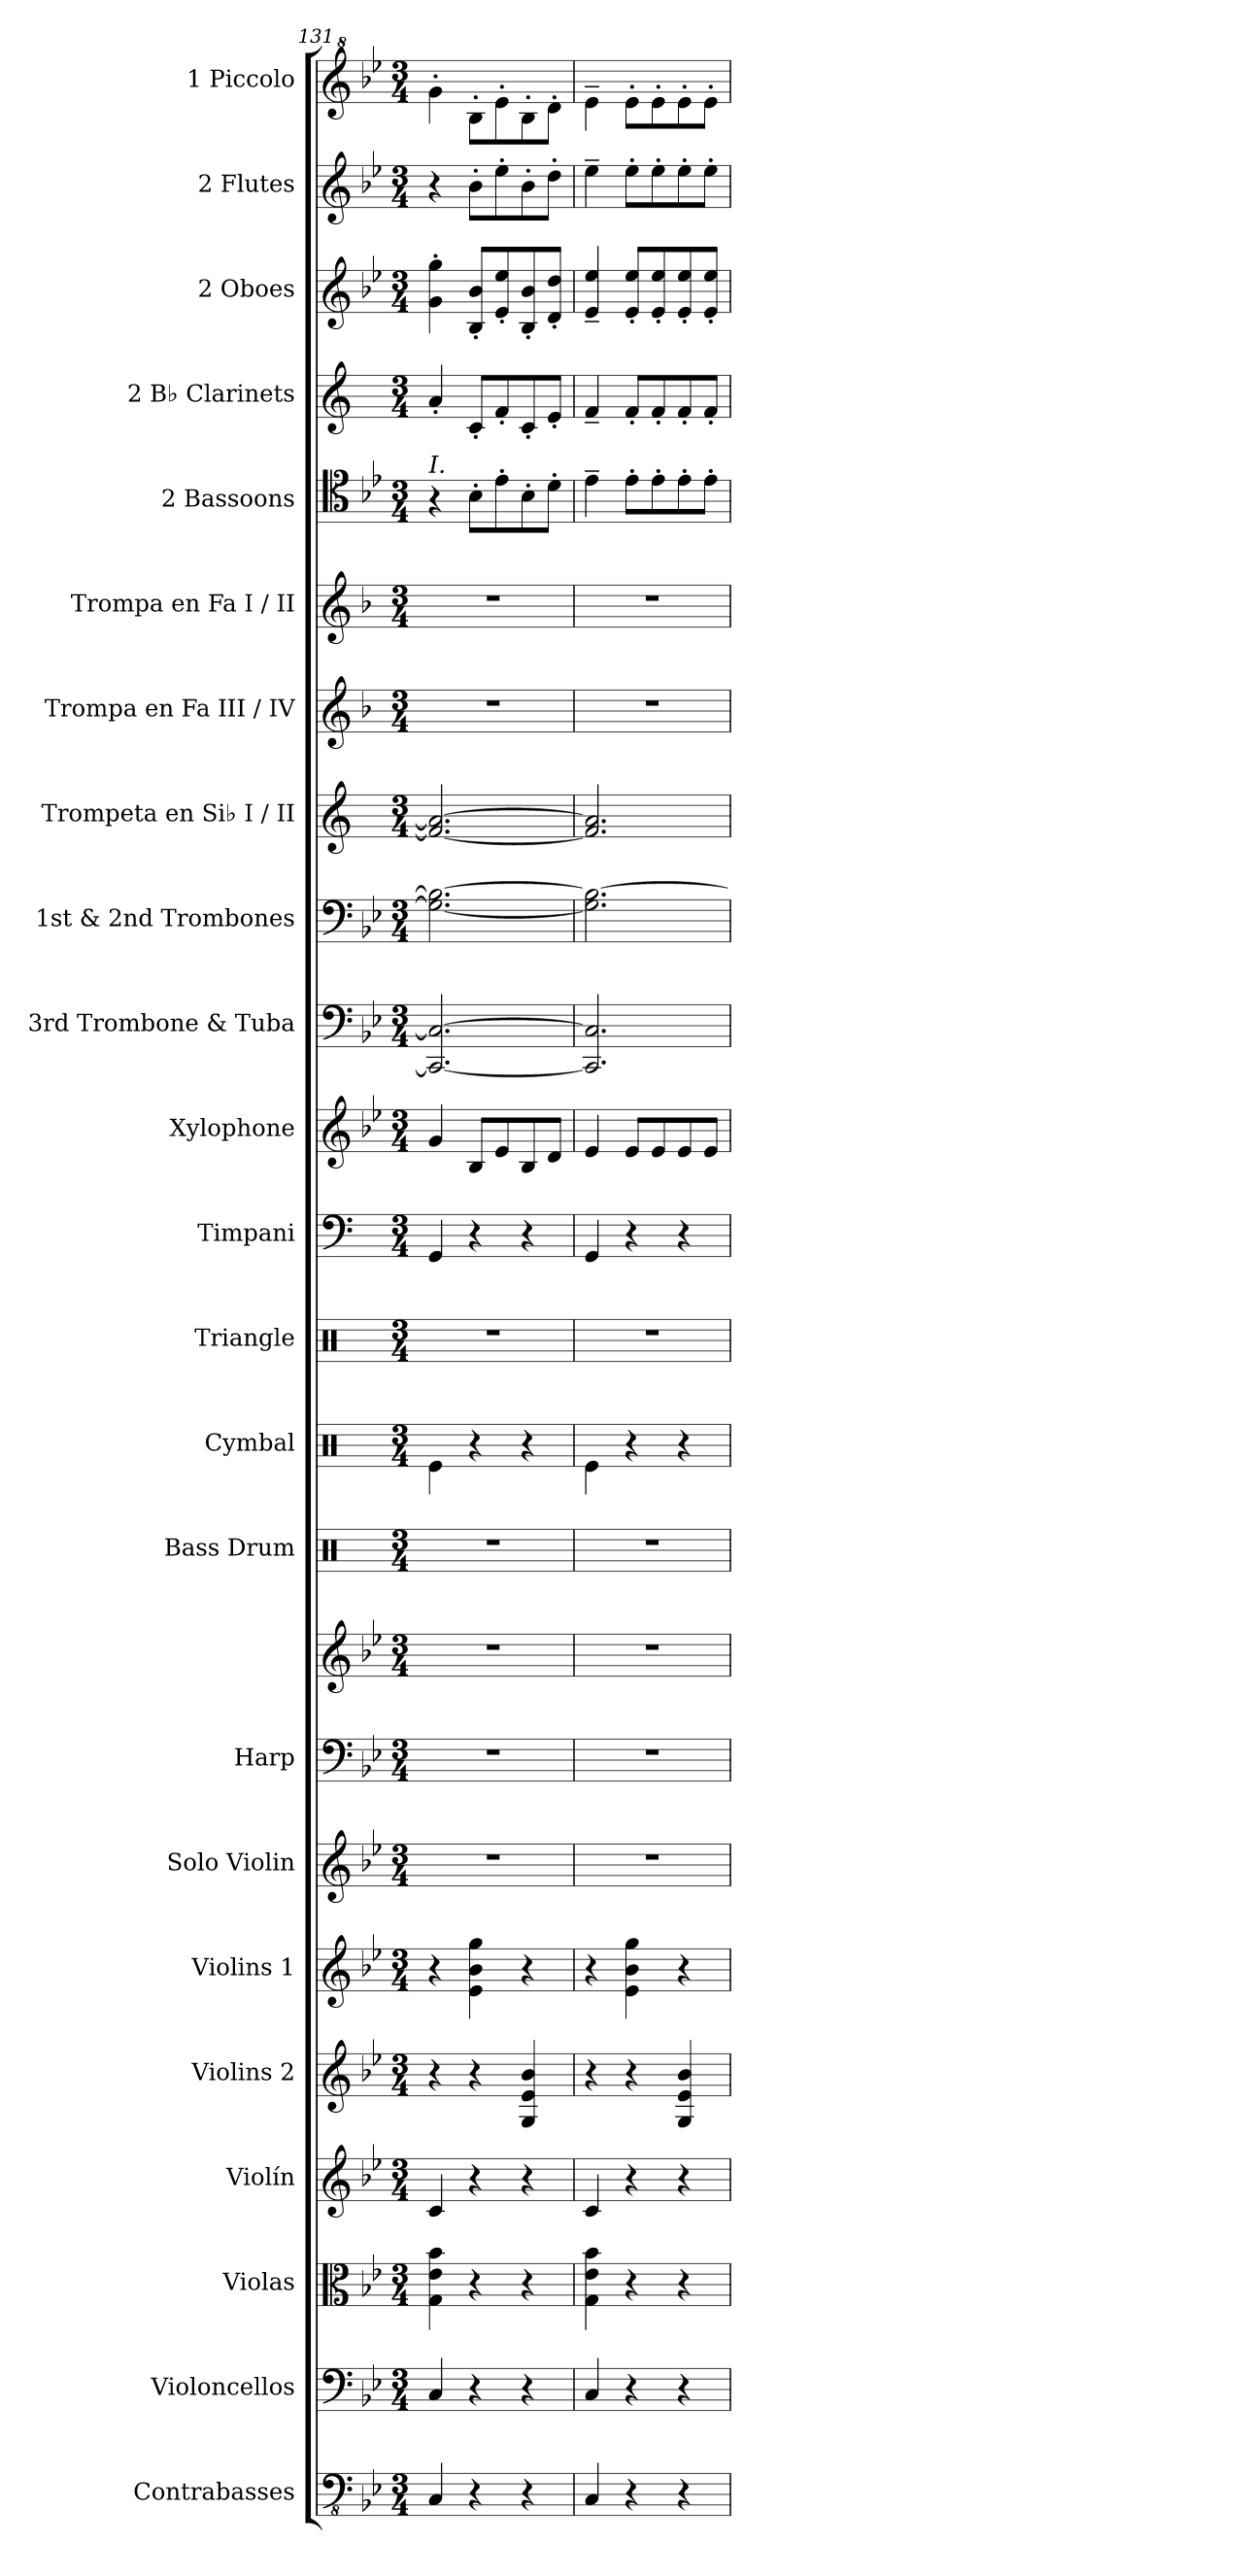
**kern	**kern	**kern	**kern	**kern	**kern	**kern	**kern	**kern	**kern	**kern	**kern	**kern	**kern	**kern	**kern	**kern	**kern	**kern	**kern	**kern	**kern	**kern	**kern
*part23	*part22	*part21	*part20	*part19	*part18	*part17	*part16	*part16	*part15	*part14	*part13	*part12	*part11	*part10	*part9	*part8	*part7	*part6	*part5	*part4	*part3	*part2	*part1
*staff24	*staff23	*staff22	*staff21	*staff20	*staff19	*staff18	*staff17	*staff16	*staff15	*staff14	*staff13	*staff12	*staff11	*staff10	*staff9	*staff8	*staff7	*staff6	*staff5	*staff4	*staff3	*staff2	*staff1
*I"Contrabasses	*I"Violoncellos	*I"Violas	*I"Violín	*I"Violins 2	*I"Violins 1	*I"Solo Violin	*I"Harp	*	*I"Bass Drum	*I"Cymbal	*I"Triangle	*I"Timpani	*I"Xylophone	*I"3rd Trombone     &amp; Tuba	*I"1st &amp; 2nd Trombones	*I"Trompeta en Si♭  I / II	*I"Trompa en Fa   III / IV	*I"Trompa en Fa I / II	*I"2 Bassoons	*I"2 B♭ Clarinets	*I"2 Oboes	*I"2 Flutes	*I"1 Piccolo
*I'Cbs.	*I'Vlcs.	*I'Vlas.	*I'Vln.	*I'Vlns. 2	*I'Vlns. 1	*I'S. Vln.	*I'Hrp.	*	*I'B. Dr.	*I'Cym.	*I'Trgl.	*I'Timp.	*I'Xyl.	*I'3rd Trb. &amp; Tba.	*I'1st &amp; 2nd    Trbs.	*I'Tpt. Si♭  I / II	*I'Trmp. Fa   III / IV	*I'Trmp. Fa I / II	*I'2 Bsns.	*I'2 B♭ Cls.	*I'2 Obs.	*I'2 Fls.	*I'1 Picc.
*clefFv4	*clefF4	*clefC3	*clefG2	*clefG2	*clefG2	*clefG2	*clefF4	*clefG2	*clefX	*clefX	*clefX	*clefF4	*clefG2	*clefF4	*clefF4	*clefG2	*clefG2	*clefG2	*clefC4	*clefG2	*clefG2	*clefG2	*clefG^2
*	*	*	*	*	*	*	*	*	*	*	*	*	*ITrd-7c-12	*	*	*ITrd1c2	*ITrd4c7	*ITrd4c7	*	*ITrd1c2	*	*	*ITrd-7c-12
*k[b-e-]	*k[b-e-]	*k[b-e-]	*k[b-e-]	*k[b-e-]	*k[b-e-]	*k[b-e-]	*k[b-e-]	*k[b-e-]	*k[]	*k[]	*k[]	*k[]	*k[b-e-]	*k[b-e-]	*k[b-e-]	*k[b-e-]	*k[b-e-]	*k[b-e-]	*k[b-e-]	*k[b-e-]	*k[b-e-]	*k[b-e-]	*k[b-e-]
*M3/4	*M3/4	*M3/4	*M3/4	*M3/4	*M3/4	*M3/4	*M3/4	*M3/4	*M3/4	*M3/4	*M3/4	*M3/4	*M3/4	*M3/4	*M3/4	*M3/4	*M3/4	*M3/4	*M3/4	*M3/4	*M3/4	*M3/4	*M3/4
=131	=131	=131	=131	=131	=131	=131	=131	=131	=131	=131	=131	=131	=131	=131	=131	=131	=131	=131	=131	=131	=131	=131	=131
!	!	!	!	!	!	!	!	!	!	!	!	!	!	!	!	!	!	!	!LO:TX:a:i:t=I.	!	!	!	!
4CC/	4C/	4G\ 4e-\ 4b-\	4c/	4r	4r	2.r	2.r	2.r	2.r	4Re\	2.r	4GG/	4gg/	2.CC/_ 2.C/_	2.G\_ 2.B-\_	2.e-/_ 2.g/_	2.r	2.r	4r	4g'/	4g\' 4gg\'	4r	4ggg'\
4r	4r	4r	4r	4r	4e-\ 4b-\ 4gg\	.	.	.	.	4r	.	4r	8b-/L	.	.	.	.	.	8B-'\L	8B-'/L	8B-/' 8b-/'L	8b-'\L	8bb-'\L
.	.	.	.	.	.	.	.	.	.	.	.	.	8ee-/	.	.	.	.	.	8e-'\	8e-'/	8e-/' 8ee-/'	8ee-'\	8eee-'\
4r	4r	4r	4r	4G/ 4e-/ 4b-/	4r	.	.	.	.	4r	.	4r	8b-/	.	.	.	.	.	8B-'\	8B-'/	8B-/' 8b-/'	8b-'\	8bb-'\
.	.	.	.	.	.	.	.	.	.	.	.	.	8dd/J	.	.	.	.	.	8d'\J	8d'/J	8d/' 8dd/'J	8dd'\J	8ddd'\J
=132	=132	=132	=132	=132	=132	=132	=132	=132	=132	=132	=132	=132	=132	=132	=132	=132	=132	=132	=132	=132	=132	=132	=132
4CC/	4C/	4G\ 4e-\ 4b-\	4c/	4r	4r	2.r	2.r	2.r	2.r	4Re\	2.r	4GG/	4ee-/	2.CC/] 2.C/]	2.G\] 2.B-\_	2.e-/] 2.g/]	2.r	2.r	4e-~\	4e-~/	4e-/~ 4ee-/~	4ee-~\	4eee-~\
4r	4r	4r	4r	4r	4e-\ 4b-\ 4gg\	.	.	.	.	4r	.	4r	8ee-/L	.	.	.	.	.	8e-'\L	8e-'/L	8e-/' 8ee-/'L	8ee-'\L	8eee-'\L
.	.	.	.	.	.	.	.	.	.	.	.	.	8ee-/	.	.	.	.	.	8e-'\	8e-'/	8e-/' 8ee-/'	8ee-'\	8eee-'\
4r	4r	4r	4r	4G/ 4e-/ 4b-/	4r	.	.	.	.	4r	.	4r	8ee-/	.	.	.	.	.	8e-'\	8e-'/	8e-/' 8ee-/'	8ee-'\	8eee-'\
.	.	.	.	.	.	.	.	.	.	.	.	.	8ee-/J	.	.	.	.	.	8e-'\J	8e-'/J	8e-/' 8ee-/'J	8ee-'\J	8eee-'\J
=	=	=	=	=	=	=	=	=	=	=	=	=	=	=	=	=	=	=	=	=	=	=	=
*-	*-	*-	*-	*-	*-	*-	*-	*-	*-	*-	*-	*-	*-	*-	*-	*-	*-	*-	*-	*-	*-	*-	*-
